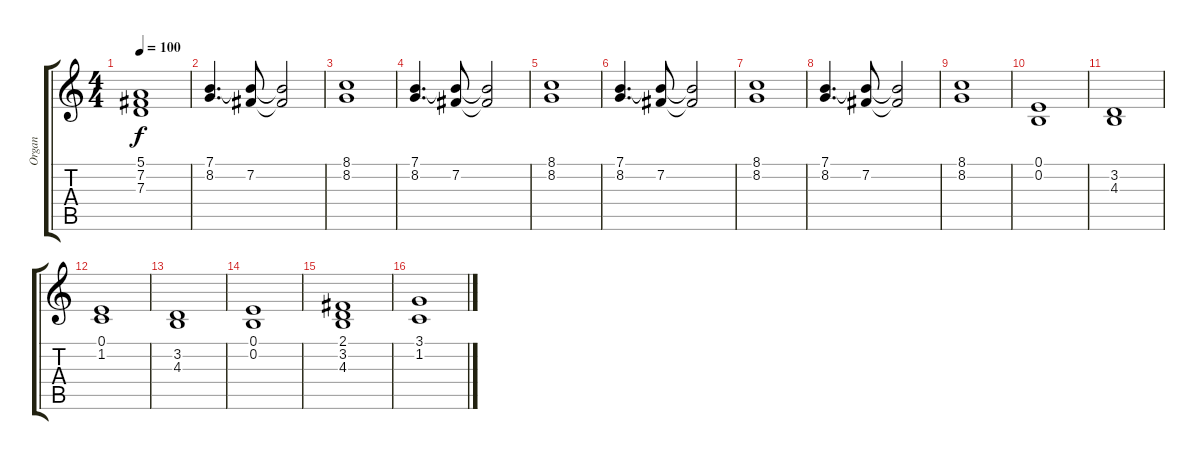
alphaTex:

\track ("Organ" "Organ") {instrument percussiveorgan}
\staff {score tabs}
\tuning (E4 B3 G3 D3 A2 E2) {hide}
\ts (4 4)
\tempo 100
\clef g2
\ks c
(5.1 7.2 7.3).1{dy f} |
(7.1 8.2).4{d} (7.1{t} 7.2).8 (7.1{t} 7.2{t}).2 |
(8.1 8.2).1 |
(7.1 8.2).4{d} (7.1{t} 7.2).8 (7.1{t} 7.2{t}).2 |
(8.1 8.2).1 |
(7.1 8.2).4{d} (7.1{t} 7.2).8 (7.1{t} 7.2{t}).2 |
(8.1 8.2).1 |
(7.1 8.2).4{d} (7.1{t} 7.2).8 (7.1{t} 7.2{t}).2 |
(8.1 8.2).1 |
(0.1 0.2).1 |
(3.2 4.3).1 |
(0.1 1.2).1 |
(3.2 4.3).1 |
(0.1 0.2).1 |
(2.1 3.2 4.3).1 |
(3.1 1.2).1
